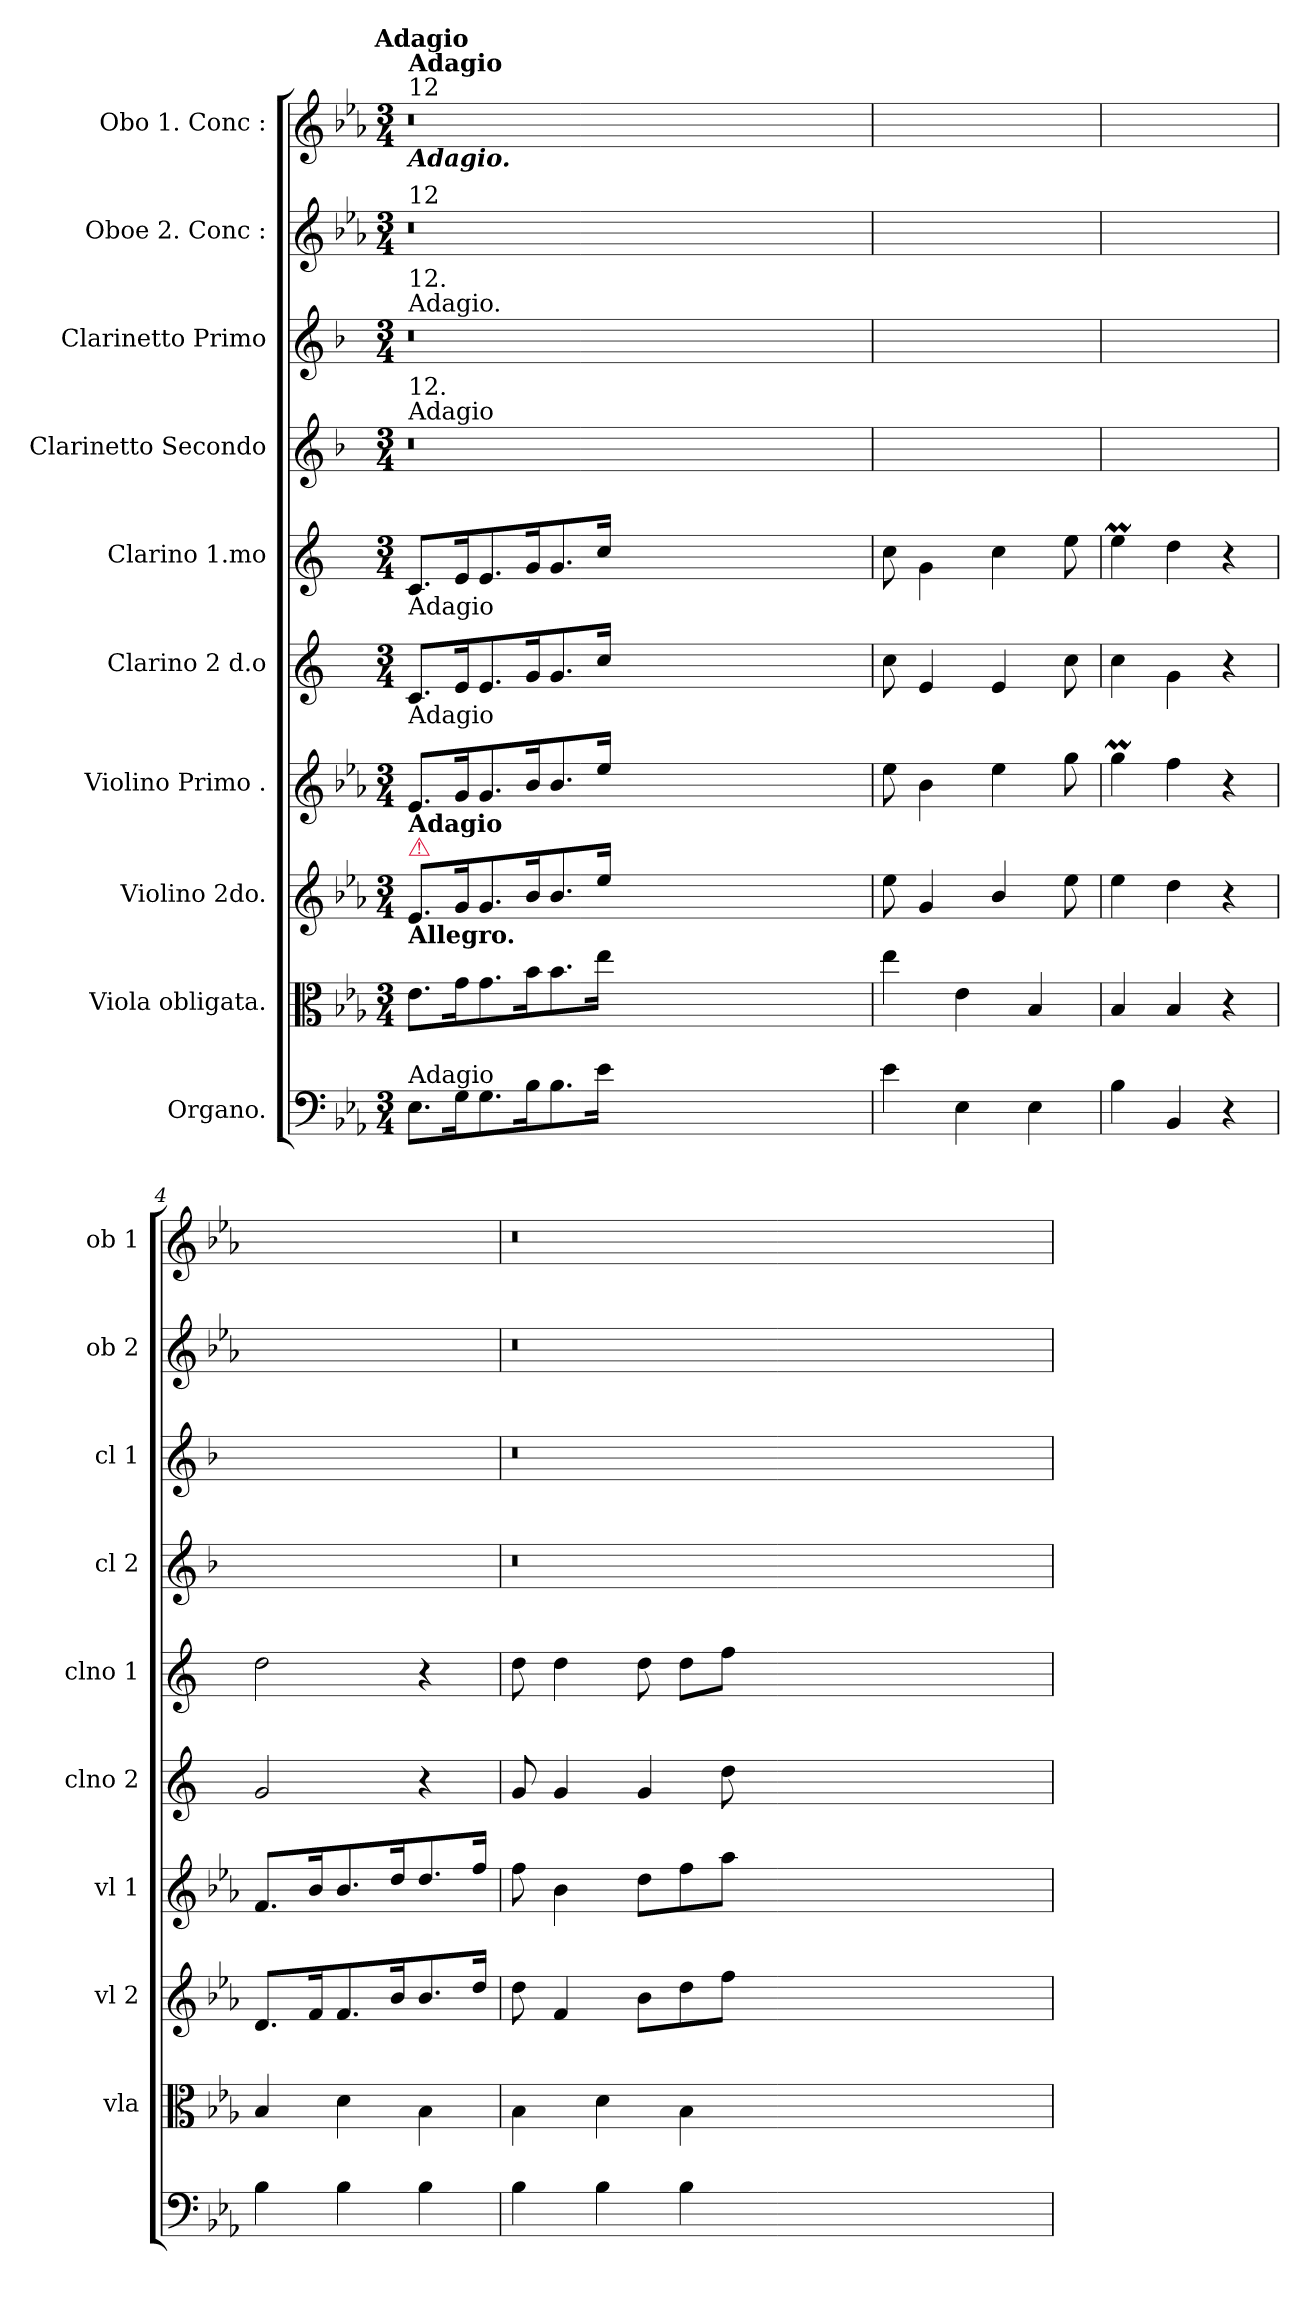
**kern	**dynam	**kern	**kern	**kern	**kern	**kern	**kern	**kern	**kern	**kern
*part10	*part10	*part9	*part8	*part7	*part6	*part5	*part4	*part3	*part2	*part1
*staff10	*staff10	*staff9	*staff8	*staff7	*staff6	*staff5	*staff4	*staff3	*staff2	*staff1
*I"Organo.	*	*I"Viola obligata.	*I"Violino 2do.	*I"Violino Primo .	*I"Clarino 2 d.o	*I"Clarino 1.mo	*I"Clarinetto Secondo	*I"Clarinetto Primo	*I"Oboe 2. Conc :	*I"Obo 1. Conc :
*	*	*I'vla	*I'vl 2	*I'vl 1	*I'clno 2	*I'clno 1	*I'cl 2	*I'cl 1	*I'ob 2	*I'ob 1
*clefF4	*	*clefC3	*clefG2	*clefG2	*clefG2	*clefG2	*clefG2	*clefG2	*clefG2	*clefG2
*	*	*	*	*	*ITrd-2c-3	*ITrd-2c-3	*ITrd1c2	*ITrd1c2	*	*
*k[b-e-a-]	*	*k[b-e-a-]	*k[b-e-a-]	*k[b-e-a-]	*k[b-e-a-]	*k[b-e-a-]	*k[b-e-a-]	*k[b-e-a-]	*k[b-e-a-]	*k[b-e-a-]
*E-:	*	*E-:	*E-:	*E-:	*E-:	*E-:	*E-:	*E-:	*E-:	*E-:
!!LO:TX:omd:t=Adagio
*M3/4	*	*M3/4	*M3/4	*M3/4	*M3/4	*M3/4	*M3/4	*M3/4	*M3/4	*M3/4
*MM56	*	*MM56	*MM56	*MM56	*MM56	*MM56	*MM56	*MM56	*MM56	*MM56
=1	=1	=1	=1	=1	=1	=1	=1	=1	=1	=1
!	!	!	!	!	!	!	!	!	!	!LO:TX:a:t=12
!	!	!	!	!	!	!	!	!	!	!LO:TX:b:Bi:t=Adagio.
!	!	!	!	!	!	!	!	!	!	!LO:TX:a:B:t=Adagio
!	!	!	!	!	!	!	!	!	!LO:TX:a:t=12	!
!	!	!	!	!	!	!	!	!LO:TX:a:t=Adagio.	!	!
!	!	!	!	!	!	!	!	!LO:TX:a:t=12.	!	!
!	!	!	!	!	!	!	!LO:TX:a:t=Adagio	!	!	!
!	!	!	!	!	!	!	!LO:TX:a:t=12.	!	!	!
!	!	!	!	!	!	!LO:TX:b:t=Adagio	!	!	!	!
!	!	!	!	!	!LO:TX:b:t=Adagio	!	!	!	!	!
!	!	!	!	!LO:TX:b:B:t=Adagio	!	!	!	!	!	!
!	!	!	!LO:TX:a:color=crimson:t=⚠	!	!	!	!	!	!	!
!	!	!	!LO:TX:b:B:t=Allegro.	!	!	!	!	!	!	!
!LO:TX:a:t=Adagio	!	!	!	!	!	!	!	!	!	!
!	!LO:DY:b	!	!	!	!	!	!	!	!	!
8.E-\L	Forte.	8.e-\L	8.e-/L	8.e-/L	8.e-/L	8.e-/L	0.r	0.r	0.r	0.r
16G\K	.	16g\K	16g/K	16g/K	16g/K	16g/K	.	.	.	.
8.G\	.	8.g\	8.g/	8.g/	8.g/	8.g/	.	.	.	.
16B-\K	.	16b-\K	16b-/K	16b-/K	16b-/K	16b-/K	.	.	.	.
8.B-\	.	8.b-\	8.b-/	8.b-/	8.b-/	8.b-/	.	.	.	.
16e-\Jk	.	16ee-\Jk	16ee-/Jk	16ee-/Jk	16ee-/Jk	16ee-/Jk	.	.	.	.
0ryy	.	0ryy	0ryy	0ryy	0ryy	0ryy	.	.	.	.
4ryy	.	4ryy	4ryy	4ryy	4ryy	4ryy	.	.	.	.
=2	=2	=2	=2	=2	=2	=2	=2	=2	=2	=2
4e-\	.	4ee-\	8ee-\	8ee-\	8ee-\	8ee-\	2.ryy	2.ryy	2.ryy	2.ryy
.	.	.	4g/	4b-\	4g/	4b-\	.	.	.	.
4E-\	.	4e-\	.	.	.	.	.	.	.	.
.	.	.	4b-/	4ee-\	4g/	4ee-\	.	.	.	.
4E-\	.	4B-/	.	.	.	.	.	.	.	.
.	.	.	8ee-\	8gg\	8ee-\	8gg\	.	.	.	.
=3	=3	=3	=3	=3	=3	=3	=3	=3	=3	=3
4B-\	.	4B-/	4ee-\	4ggm\	4ee-\	4ggm\	2.ryy	2.ryy	2.ryy	2.ryy
4BB-/	.	4B-/	4dd\	4ff\	4b-\	4ff\	.	.	.	.
4r	.	4r	4r	4r	4r	4r	.	.	.	.
=4	=4	=4	=4	=4	=4	=4	=4	=4	=4	=4
4B-\	.	4B-/	8.d/L	8.f/L	2b-/	2ff\	2.ryy	2.ryy	2.ryy	2.ryy
.	.	.	16f/K	16b-/K	.	.	.	.	.	.
4B-\	.	4d\	8.f/	8.b-/	.	.	.	.	.	.
.	.	.	16b-/K	16dd/K	.	.	.	.	.	.
4B-\	.	4B-\	8.b-/	8.dd/	4r	4r	.	.	.	.
.	.	.	16dd/Jk	16ff/Jk	.	.	.	.	.	.
=5	=5	=5	=5	=5	=5	=5	=5	=5	=5	=5
4B-\	.	4B-\	8dd\	8ff\	8b-/	8ff\	0.r	0.r	0.r	0.r
.	.	.	4f/	4b-\	4b-/	4ff\	.	.	.	.
4B-\	.	4d\	.	.	.	.	.	.	.	.
.	.	.	8b-\L	8dd\L	4b-/	8ff\	.	.	.	.
4B-\	.	4B-\	8dd\	8ff\	.	8ff\L	.	.	.	.
.	.	.	8ff\J	8aa-\J	8ff\	8aa-\J	.	.	.	.
0ryy	.	0ryy	0ryy	0ryy	0ryy	0ryy	.	.	.	.
4ryy	.	4ryy	4ryy	4ryy	4ryy	4ryy	.	.	.	.
=	=	=	=	=	=	=	=	=	=	=
*-	*-	*-	*-	*-	*-	*-	*-	*-	*-	*-
